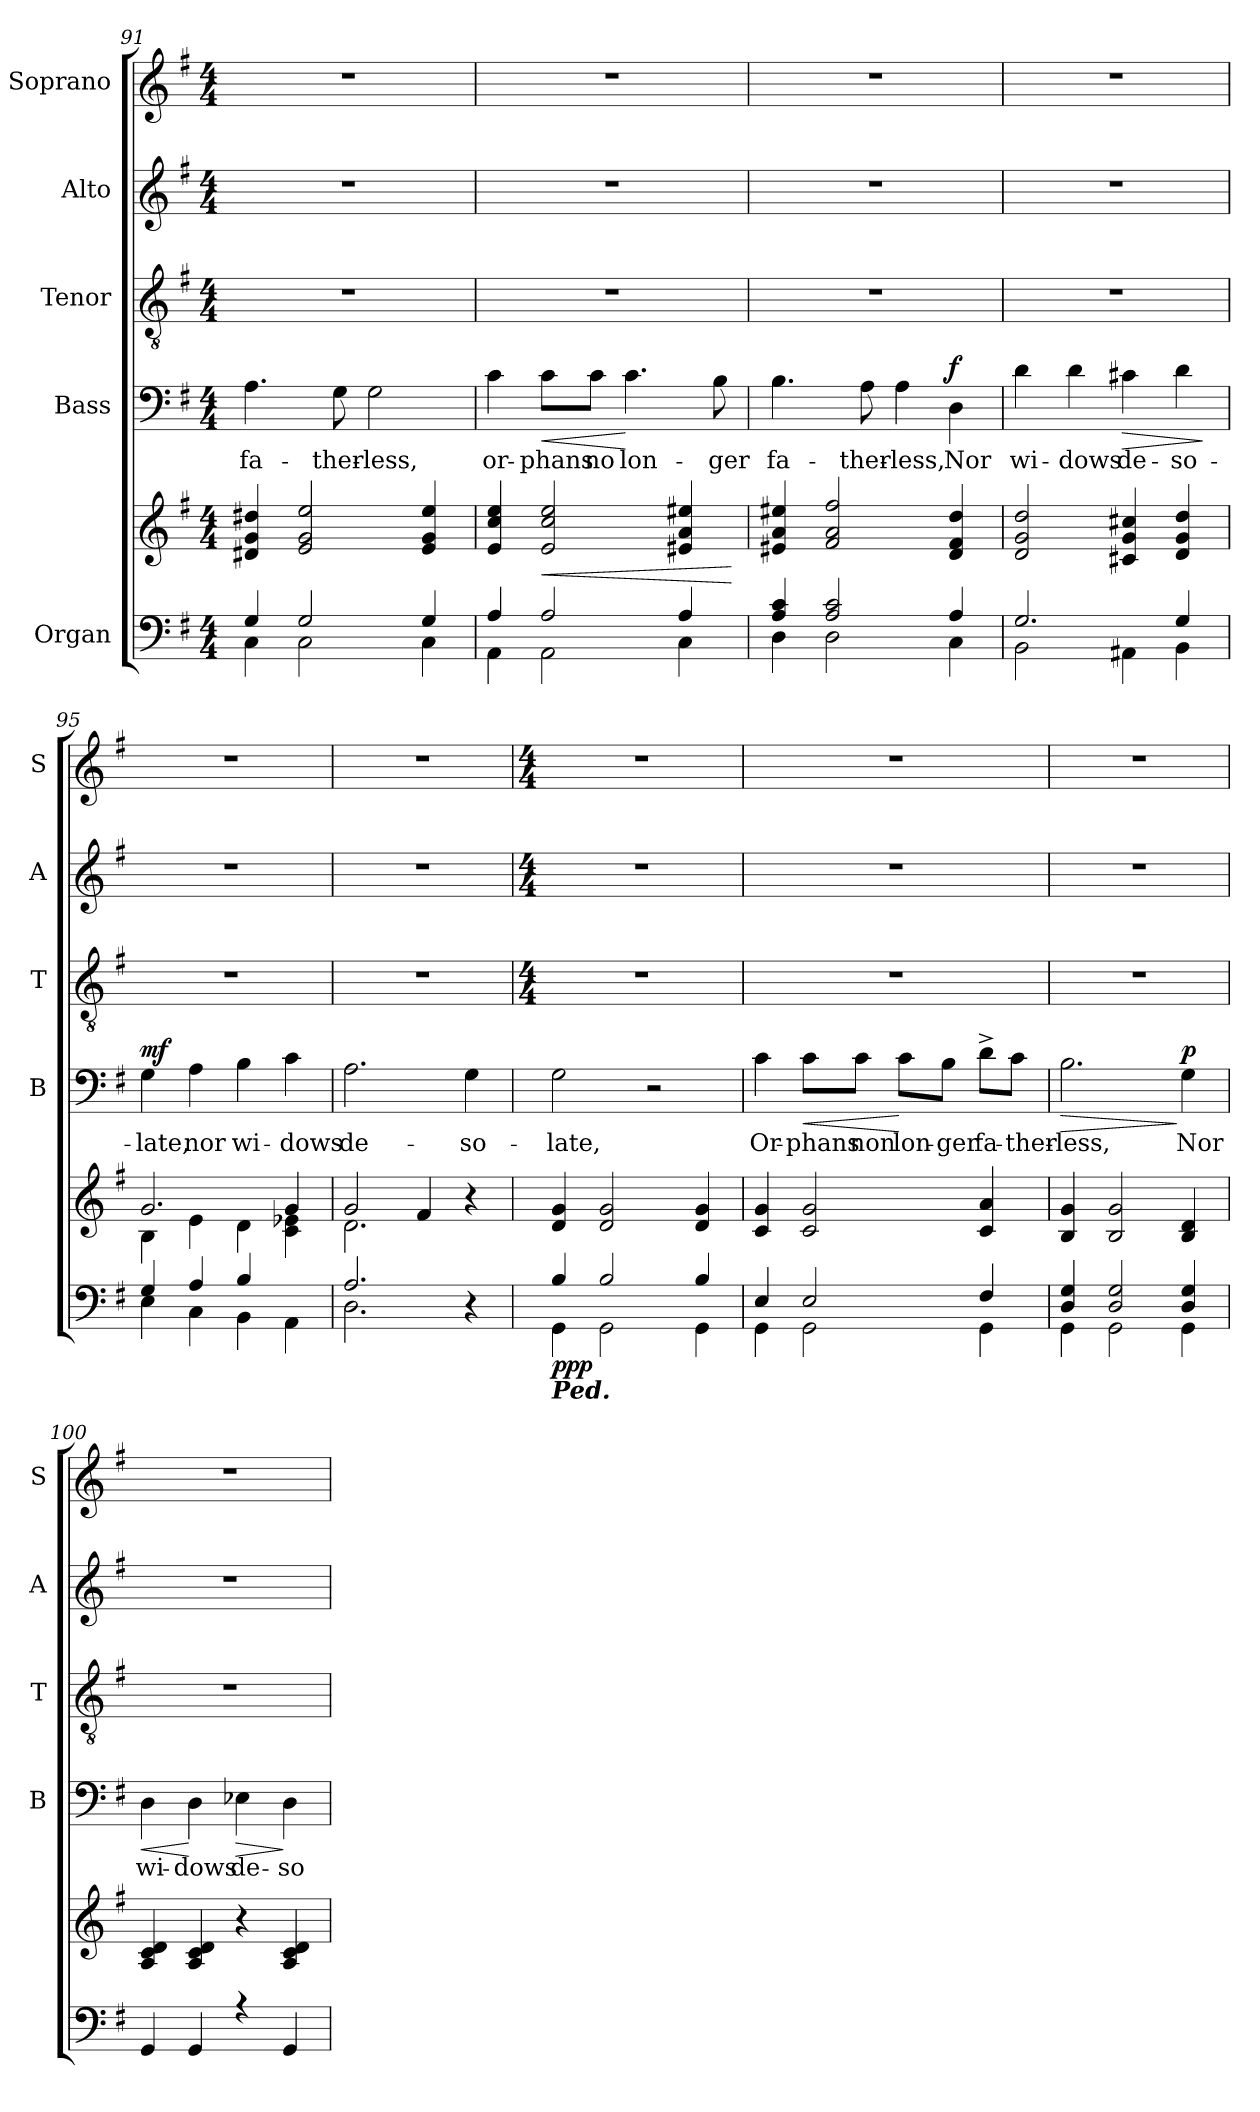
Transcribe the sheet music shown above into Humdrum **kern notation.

**kern	**kern	**dynam	**kern	**text	**dynam	**kern	**kern	**kern
*part5	*part5	*part5	*part4	*part4	*part4	*part3	*part2	*part1
*staff6	*staff5	*staff5/6	*staff4	*staff4	*staff4	*staff3	*staff2	*staff1
*I"Organ	*	*	*I"Bass	*	*	*I"Tenor	*I"Alto	*I"Soprano
*	*	*	*I'B	*	*	*I'T	*I'A	*I'S
!!LO:LB:g=z
*clefF4	*clefG2	*	*clefF4	*	*	*clefGv2	*clefG2	*clefG2
*k[f#]	*k[f#]	*	*k[f#]	*	*	*k[f#]	*k[f#]	*k[f#]
*G:	*G:	*	*G:	*	*	*G:	*G:	*G:
*M4/4	*M4/4	*	*M4/4	*	*	*M4/4	*M4/4	*M4/4
=91	=91	=91	=91	=91	=91	=91	=91	=91
*^	*^	*	*	*	*	*	*	*
!	!	!	!	!	!	!LO:LY:b	!	!	!	!
4G/	4C\	4d#X 4g 4dd#X	1ryy	.	4.A	fa-	.	1r	1r	1r
2G/	2C\	2e 2g 2ee	.	.	.	.	.	.	.	.
!	!	!	!	!	!	!LO:LY:b	!	!	!	!
.	.	.	.	.	8G	-ther-	.	.	.	.
!	!	!	!	!	!	!LO:LY:b	!	!	!	!
.	.	.	.	.	2G	-less,	.	.	.	.
4G/	4C\	4e 4g 4ee	.	.	.	.	.	.	.	.
=92	=92	=92	=92	=92	=92	=92	=92	=92	=92	=92
!	!	!	!	!	!	!LO:LY:b	!	!	!	!
4A/	4AA\	4e 4cc 4ee	1ryy	.	4c	or-	.	1r	1r	1r
!	!	!	!	!LO:HP:b	!	!LO:LY:b	!LO:HP:b	!	!	!
2A/	2AA\	2e 2cc 2ee	.	<	8c\L	-phans	<	.	.	.
!	!	!	!	!	!	!LO:LY:b	!	!	!	!
.	.	.	.	.	8c\J	no	.	.	.	.
!	!	!	!	!	!	!LO:LY:b	!	!	!	!
.	.	.	.	.	4.c	lon-	[	.	.	.
4A/	4C\	4e#X 4a 4ee#X	.	.	.	.	.	.	.	.
!	!	!	!	!	!	!LO:LY:b	!	!	!	!
.	.	.	.	.	8B	-ger	.	.	.	.
*v	*v	*	*	*	*	*	*	*	*	*
*	*v	*v	*	*	*	*	*	*	*
.	.	[	.	.	.	.	.	.
=93	=93	=93	=93	=93	=93	=93	=93	=93
*^	*^	*	*	*	*	*	*	*
!	!	!	!	!	!	!LO:LY:b	!	!	!	!
4A/ 4c/	4D\	4e#X 4a 4ee#X	1ryy	.	4.B	fa-	.	1r	1r	1r
2A/ 2c/	2D\	2f# 2a 2ff#	.	.	.	.	.	.	.	.
!	!	!	!	!	!	!LO:LY:b	!	!	!	!
.	.	.	.	.	8A	-ther-	.	.	.	.
!	!	!	!	!	!	!LO:LY:b	!	!	!	!
.	.	.	.	.	4A	-less,	.	.	.	.
!	!	!	!	!LO:DY:b=2	!	!LO:LY:b	!	!	!	!
!	!	!	!	!LO:DY:n=1:b=2	!	!	!	!	!	!
!	!	!	!	!LO:DY:n=2:b	!	!	!LO:DY:b	!	!	!
4A/	4C\	4d 4f# 4dd	.	mf mf mf	4D	Nor	f	.	.	.
=94	=94	=94	=94	=94	=94	=94	=94	=94	=94	=94
!	!	!	!	!	!	!LO:LY:b	!	!	!	!
2.G/	2BB\	2d 2g 2dd	1ryy	.	4d	wi-	.	1r	1r	1r
!	!	!	!	!	!	!LO:LY:b	!	!	!	!
.	.	.	.	.	4d	-dows	.	.	.	.
!	!	!	!	!	!	!LO:LY:b	!LO:HP:b	!	!	!
.	4AA#X\	4c#X 4g 4cc#X	.	.	4c#X	de-	>	.	.	.
!	!	!	!	!	!	!LO:LY:b	!	!	!	!
4G/	4BB\	4d 4g 4dd	.	.	4d	-so-	.	.	.	.
*v	*v	*	*	*	*	*	*	*	*	*
*	*v	*v	*	*	*	*	*	*	*
.	.	.	.	.	]	.	.	.
=95	=95	=95	=95	=95	=95	=95	=95	=95
*^	*^	*	*	*	*	*	*	*
!	!	!	!	!	!	!LO:LY:b	!LO:DY:b	!	!	!
4G/	4E\	2.g	4B\	.	4G	late,	mf	1r	1r	1r
!	!	!	!	!	!	!LO:LY:b	!	!	!	!
4A/	4C\	.	4e\	.	4A	nor	.	.	.	.
!	!	!	!	!	!	!LO:LY:b	!	!	!	!
4B/	4BB\	.	4d\	.	4B	wi-	.	.	.	.
!	!	!	!	!	!	!LO:LY:b	!	!	!	!
4ryy	4AA\	4g	4c\ 4e-X\	.	4c	-dows	.	.	.	.
=96	=96	=96	=96	=96	=96	=96	=96	=96	=96	=96
!	!	!	!	!LO:DY:b=2	!	!LO:LY:b	!	!	!	!
!	!	!	!	!LO:DY:n=1:b=2	!	!	!	!	!	!
!	!	!	!	!LO:DY:n=2:b	!	!	!	!	!	!
!	!	!	!	!LO:DY:n=3:b	!	!	!	!	!	!
2.A/	2.D\	2g	2.d\	mp mp mp mp	2.A	de-	.	1r	1r	1r
.	.	4f#	.	.	.	.	.	.	.	.
!	!	!	!	!	!	!LO:LY:b	!	!	!	!
4ryy	4r	4r	4ryy	.	4G	-so-	.	.	.	.
*	*	*v	*v	*	*	*	*	*	*	*
!!LO:LB:g=z
=97	=97	=97	=97	=97	=97	=97	=97	=97	=97
*	*	*	*	*	*	*	*M4/4	*M4/4	*M4/4
*	*	*^	*	*	*	*	*	*	*
!LO:TX:b:Bi:t=Ped.	!	!	!	!	!	!	!	!	!	!
!	!	!	!	!LO:DY:b=2	!	!LO:LY:b	!	!	!	!
!	!	!	!	!LO:DY:n=1:b=2	!	!	!	!	!	!
!	!	!	!	!LO:DY:n=2:b	!	!	!	!	!	!
*	*	*v	*v	*	*	*	*	*	*	*
4B/	4GG\	4d 4g	p p p	2G	-late,	.	1r	1r	1r
2B/	2GG\	2d 2g	.	.	.	.	.	.	.
.	.	.	.	2r	.	.	.	.	.
4B/	4GG\	4d 4g	.	.	.	.	.	.	.
=98	=98	=98	=98	=98	=98	=98	=98	=98	=98
!	!	!	!	!	!LO:LY:b	!	!	!	!
4E/	4GG\	4c 4g	.	4c	Or-	.	1r	1r	1r
!	!	!	!	!	!LO:LY:b	!LO:HP:b	!	!	!
2E/	2GG\	2c 2g	.	8c\L	-phans	<	.	.	.
!	!	!	!	!	!LO:LY:b	!	!	!	!
.	.	.	.	8c\J	non	.	.	.	.
!	!	!	!	!	!LO:LY:b	!	!	!	!
.	.	.	.	8c\L	lon-	[	.	.	.
!	!	!	!	!	!LO:LY:b	!	!	!	!
.	.	.	.	8B\J	-ger	.	.	.	.
!	!	!	!	!	!LO:LY:b	!	!	!	!
4F#/	4GG\	4c 4a	.	8d^\L	fa-	.	.	.	.
!	!	!	!	!	!LO:LY:b	!	!	!	!
.	.	.	.	8c\J	-ther-	.	.	.	.
=99	=99	=99	=99	=99	=99	=99	=99	=99	=99
!	!	!	!	!	!LO:LY:b	!LO:HP:b	!	!	!
4D/ 4G/	4GG\	4B 4g	.	2.B	-less,	>	1r	1r	1r
2D/ 2G/	2GG\	2B 2g	.	.	.	.	.	.	.
!	!	!	!	!	!LO:LY:b	!LO:DY:n=1:b	!	!	!
4D/ 4G/	4GG\	4B 4d	.	4G	Nor	] p	.	.	.
=100	=100	=100	=100	=100	=100	=100	=100	=100	=100
!	!	!	!	!	!LO:LY:b	!LO:HP:b	!	!	!
4GG/	1ryy	4A 4c 4d	.	4D	wi-	<	1r	1r	1r
!	!	!	!	!	!LO:LY:b	!	!	!	!
4GG/	.	4A 4c 4d	.	4D	-dows	[	.	.	.
!	!	!	!	!	!LO:LY:b	!LO:HP:b	!	!	!
4r	.	4r	.	4E-X	de-	>	.	.	.
!	!	!	!	!	!LO:LY:b	!	!	!	!
4GG/	.	4A 4c 4d	.	4D	-so-	]	.	.	.
*v	*v	*	*	*	*	*	*	*	*
=	=	=	=	=	=	=	=	=
*-	*-	*-	*-	*-	*-	*-	*-	*-
